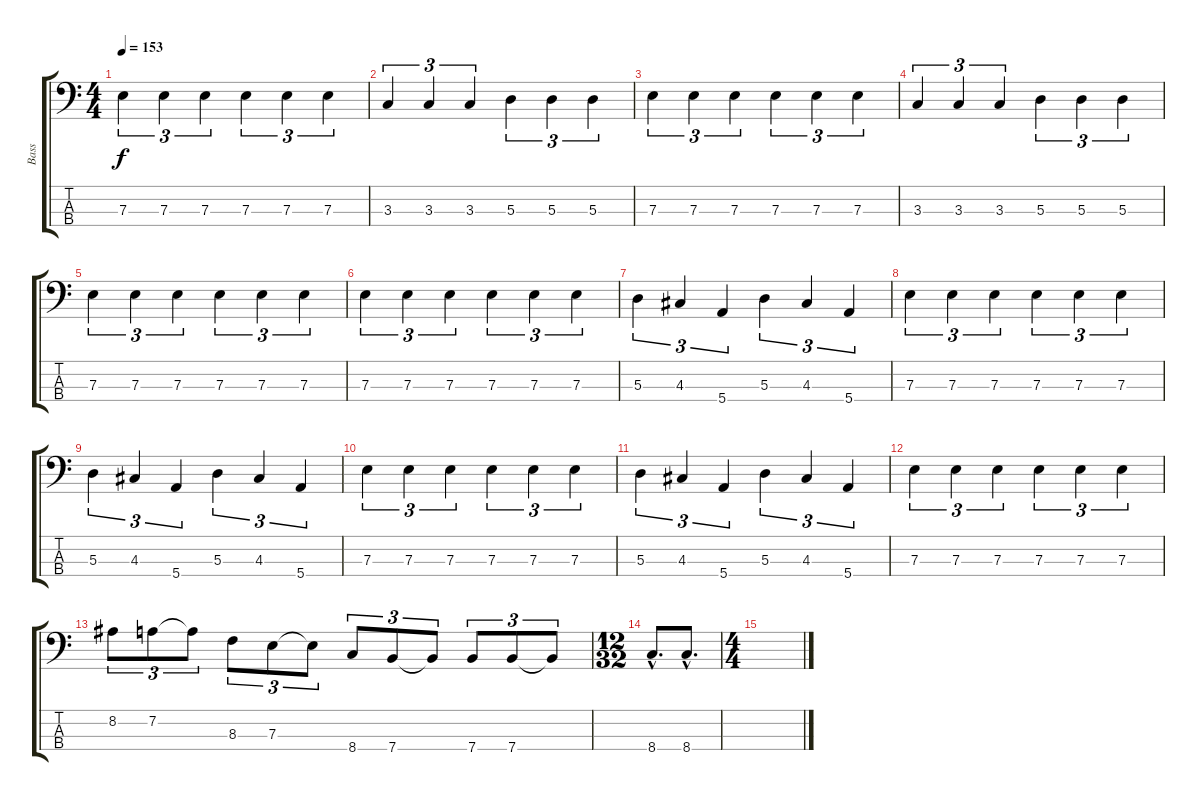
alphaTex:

\track ("Bass" "Bass") {instrument electricbasspick}
\staff {score tabs}
\tuning (G2 D2 A1 E1) {hide}
\ts (4 4)
\tempo 153
\clef f4
\ks c
7.3.4{tu (3 2) dy f} 7.3.4{tu (3 2)} 7.3.4{tu (3 2)} 7.3.4{tu (3 2)} 7.3.4{tu (3 2)} 7.3.4{tu (3 2)} |
3.3.4{tu (3 2)} 3.3.4{tu (3 2)} 3.3.4{tu (3 2)} 5.3.4{tu (3 2)} 5.3.4{tu (3 2)} 5.3.4{tu (3 2)} |
7.3.4{tu (3 2)} 7.3.4{tu (3 2)} 7.3.4{tu (3 2)} 7.3.4{tu (3 2)} 7.3.4{tu (3 2)} 7.3.4{tu (3 2)} |
3.3.4{tu (3 2)} 3.3.4{tu (3 2)} 3.3.4{tu (3 2)} 5.3.4{tu (3 2)} 5.3.4{tu (3 2)} 5.3.4{tu (3 2)} |
7.3.4{tu (3 2)} 7.3.4{tu (3 2)} 7.3.4{tu (3 2)} 7.3.4{tu (3 2)} 7.3.4{tu (3 2)} 7.3.4{tu (3 2)} |
7.3.4{tu (3 2)} 7.3.4{tu (3 2)} 7.3.4{tu (3 2)} 7.3.4{tu (3 2)} 7.3.4{tu (3 2)} 7.3.4{tu (3 2)} |
5.3.4{tu (3 2)} 4.3.4{tu (3 2)} 5.4.4{tu (3 2)} 5.3.4{tu (3 2)} 4.3.4{tu (3 2)} 5.4.4{tu (3 2)} |
7.3.4{tu (3 2)} 7.3.4{tu (3 2)} 7.3.4{tu (3 2)} 7.3.4{tu (3 2)} 7.3.4{tu (3 2)} 7.3.4{tu (3 2)} |
5.3.4{tu (3 2)} 4.3.4{tu (3 2)} 5.4.4{tu (3 2)} 5.3.4{tu (3 2)} 4.3.4{tu (3 2)} 5.4.4{tu (3 2)} |
7.3.4{tu (3 2)} 7.3.4{tu (3 2)} 7.3.4{tu (3 2)} 7.3.4{tu (3 2)} 7.3.4{tu (3 2)} 7.3.4{tu (3 2)} |
5.3.4{tu (3 2)} 4.3.4{tu (3 2)} 5.4.4{tu (3 2)} 5.3.4{tu (3 2)} 4.3.4{tu (3 2)} 5.4.4{tu (3 2)} |
7.3.4{tu (3 2)} 7.3.4{tu (3 2)} 7.3.4{tu (3 2)} 7.3.4{tu (3 2)} 7.3.4{tu (3 2)} 7.3.4{tu (3 2)} |
8.2.8{tu (3 2)} 7.2.8{tu (3 2)} 7.2{t}.8{tu (3 2)} 8.3.8{tu (3 2)} 7.3.8{tu (3 2)} 7.3{t}.8{tu (3 2)} 8.4.8{tu (3 2)} 7.4.8{tu (3 2)} 7.4{t}.8{tu (3 2)} 7.4.8{tu (3 2)} 7.4.8{tu (3 2)} 7.4{t}.8{tu (3 2)} |
\ts (12 32)
8.4{hac}.8{d} 8.4{hac}.8{d} |
\ts (4 4)
